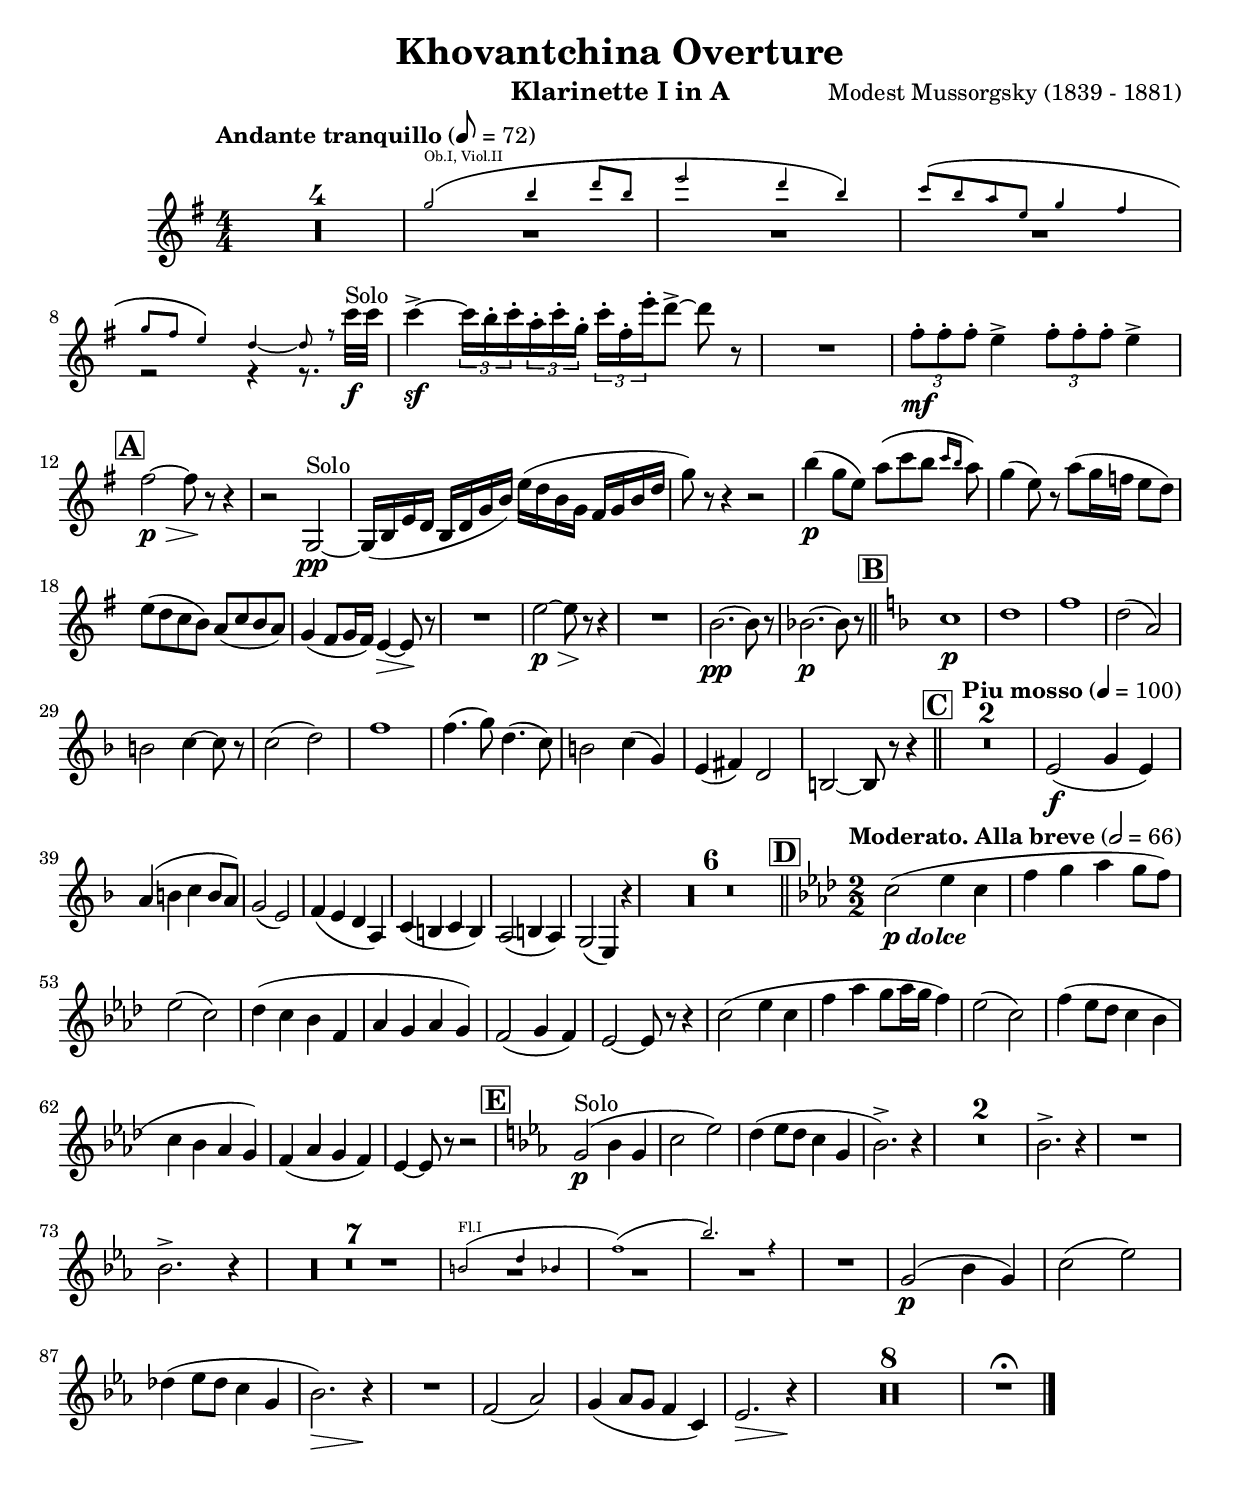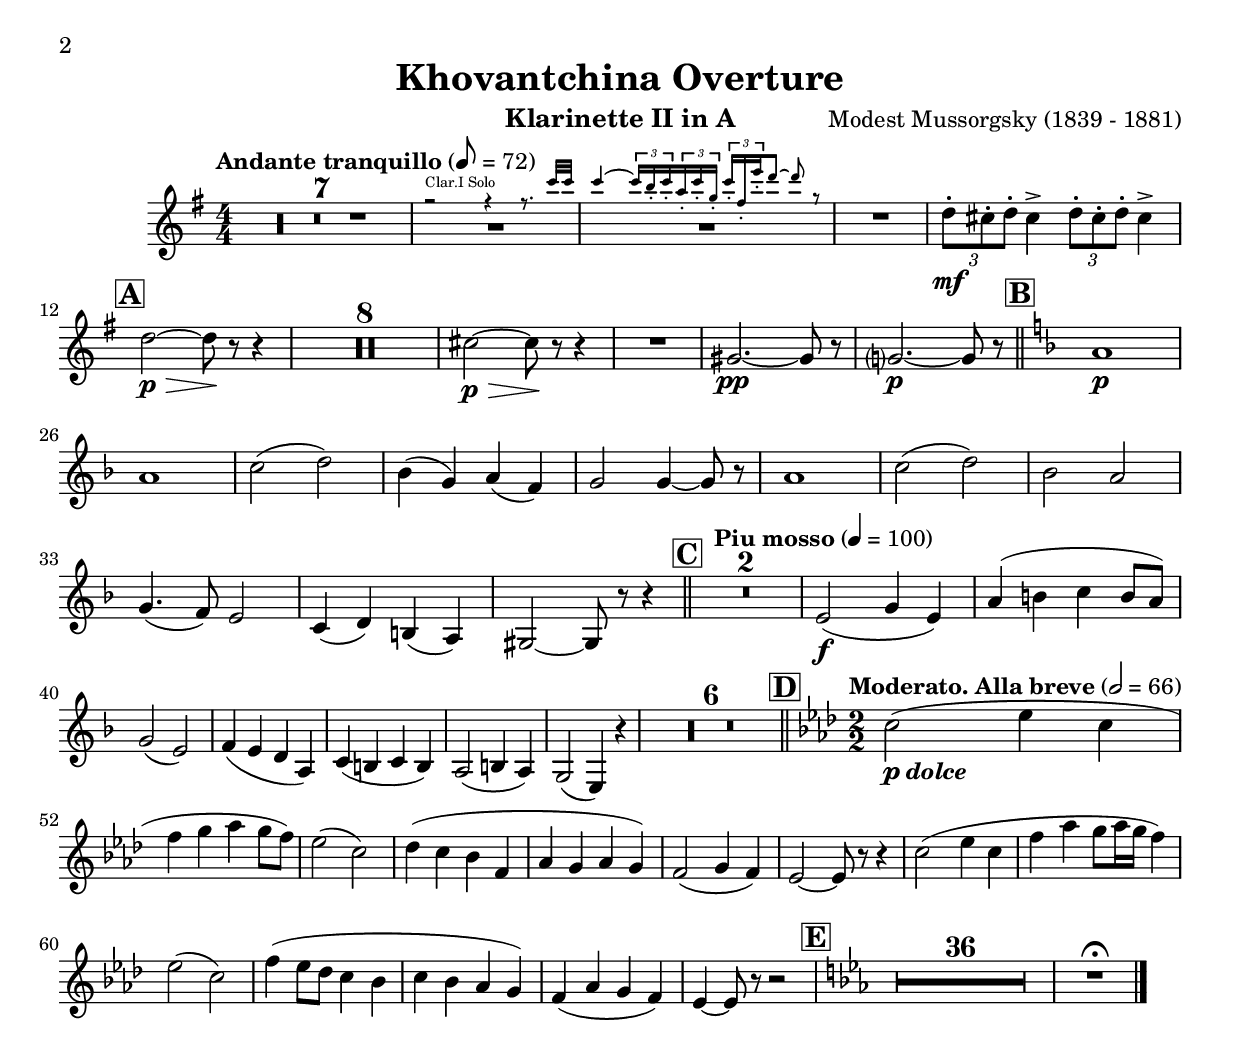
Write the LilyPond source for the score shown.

%{
%}

\version "2.18.2"
\language "deutsch"

\paper {
    top-margin = 10\mm
    bottom-margin = 10\mm
    left-margin = 10\mm
    right-margin = 10\mm
    ragged-last = ##t
}
  
\header{
  title = "Khovantchina Overture"
  subtitle = ""
  composer = "Modest Mussorgsky (1839 - 1881)"
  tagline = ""
}

% Adapt this for automatic line-breaks
mBreak = { \break }

% Useful snippets
pDolce = \markup { \dynamic p \italic \bold "dolce" }


clarinet_I_in_A_Music = {
  \relative c' {
    \transposition a
    \key g \major
    \numericTimeSignature
    \time 4/4
    \tempo "Andante tranquillo" 8 = 72

    % line 1
    R1*4
    <<
      {
       \override MultiMeasureRest.staff-position = #-2
        R1 |
        R1 |
        R1 |
        e2\rest e4\rest e8.\rest c''32\f^\markup { Solo } c |
        \revert MultiMeasureRest.staff-position
      }
      \new CueVoice {
        \set instrumentCueName = "Ob.I, Viol.II"
        \stemUp {
          g2^\( h4 d8 h |
          e2 d4 h\) |
          c8^\( h a e g4 fis4 |
          g8 fis e4\) d4~ d8 fis8\rest
        }
      }
    >>
    c'4->~\sf \tuplet 3/2 { c16 h-. c-. } \tuplet 3/2 { a-. c-. g-. } \tuplet 3/2 { c-. fis,-. e'-. } d8->~ d r8 |
    R1 |
    \tuplet 3/2 { fis,8-.\mf fis-. fis-. } e4-> \tuplet 3/2 { fis8-. fis-. fis-. } e4-> |
    \mBreak
    
    % line 2
    \mark #1
    fis2~\p\> fis8\! r8 r4 |
    r2 g,,\pp^\markup { Solo }~ |
    g16( h e d h d g h) e( d h g fis g h d |
    g8) r8 r4 r2 |
    h4\p( g8 e) a\( c h \grace { c16 h } a8 \) |
    g4( e8) r8 a8( g16 f e8 d)
    \mBreak
    
    % line 3
    e(d c h) a( c h a) |
    g4( fis8 g16 fis) e4~\> e8\! r8 |
    R1
    e'2\p\>~ e8\! r8 r4 |
    R1
    h2.\pp~ h8 r8 |
    b2.\p~ b8 r8 |
    \bar "||" \key f \major
    \mark #2
    c1\p |
    d |
    f |
    d2( a) |
    \mBreak
    
    % line 4
    h2 c4~c8 r8 |
    c2( d) |
    f1 |
    f4.( g8) d4.( c8) |
    h2 c4( g) |
    e( fis) d2 |
    h2~ h8 r8 r4
    \bar "||"
    \mark #3
    \tempo "Piu mosso" 4 = 100
    R1*2
    e2(\f g4 e4) |
    \mBreak
    
    % line 5 (start)
    a( h c h8 a) |
    g2( e2) |
    f4( e d a) |
    c( h c h) |
    a2( h4 a) |
    g2( e4) r4 |
    R1*6 |
    \bar "||"
    \mark #4
  }
}

clarinet_I_in_B_Music = {
  \relative c' {
    \transposition b
    \key as \major
    \numericTimeSignature
    \time 2/2
    \tempo "Moderato. Alla breve" 2 = 66
    
    % line 5 (continued)
    c'2(_\pDolce es4 c |
    f g as g8 f) |
    \mBreak
    
    % line 6
    es2( c) |
    des4( c b f |
    as g as g) |
    f2( g4 f) |
    es2~ es8 r8 r4 |
    c'2( es4 c |
    f as g8 as16 g f4) |
    es2( c) |
    f4( es8 des c4 b |
    \mBreak
    
    % line 7
    c b as g) |
    f( as g f) |
    es~ es8 r8 r2 |
    \mark #5
    \key es \major
    g2\p^\markup {Solo }( b4 g |
    c2 es) |
    d4( es8 d c4 g |
    b2.->) r4 |
    R1*2 |
    b2.-> r4 |
    R1 |
    \mBreak
    
    
    % line 8
    b2.-> r4 |
    R1*7 |
    <<
      {
       \override MultiMeasureRest.staff-position = #-2
        R1 |
        R1 |
        R1 |
        \revert MultiMeasureRest.staff-position
      }
      \new CueVoice {
        \set instrumentCueName = "Fl.I"
        \stemUp {
          h2^( d4 b |
          f'1)^( |
          b2.) f4\rest |
        }
      }
    >>
    R1 |
    g,2\p( b4 g) |
    c2( es) |
    \mBreak

    % line 9
    des4( es8 des c4 g |	% FIXME: d or des??
    b2.)\> r4\! |
    R1*1 |
    f2( as) |
    g4( as8 g f4 c) |
    es2.\> r4\! |
    R1*8 |
    R1\fermataMarkup
    \bar "|." |
  }
}

\addQuote "clarinet_I_in_A" { \clarinet_I_in_A_Music }

clarinet_II_in_A_Music = {
  \relative c' {
    \transposition a
    \key g \major
    \numericTimeSignature
    \time 4/4
    \tempo "Andante tranquillo" 8 = 72

    % line 1
    R1*7 |
    <<
      {
       \override MultiMeasureRest.staff-position = #-2
        R1 |
        R1 |
        \revert MultiMeasureRest.staff-position
      }
      \new CueVoice {
        \set instrumentCueName = "Clar.I Solo"
        \stemUp {
          f'2\rest f4\rest f8.\rest c'32 c |
          c4^~ \tuplet 3/2 { c16 h-. c-. } \tuplet 3/2 { a-. c-. g-. } \tuplet 3/2 { c-. fis,-. e'-. } d8^~ d g,8\rest |
        }
      }
    >>
    R1 |
    \tuplet 3/2 { d8-.\mf cis-. d-. } cis4-> \tuplet 3/2 { d8-. cis-. d-. } cis4-> |
    \mBreak

    % line 2
    \mark #1
    d2~\p\> d8\! r8 r4 |
    R1*8
    cis2\p\>~ cis8\! r8 r4 |
    R1
    gis2.\pp~ gis8 r8 |
    g2.\p~ g8 r8 |
    \bar "||" \key f \major
    \mark #2
    a1\p |
    \mBreak

    % line 3
    a |
    c2( d) |
    b4( g) a( f) |
    g2 g4~ g8 r8 |
    a1 |
    c2( d) |
    b a |
    \mBreak

    % line 4
    g4.( f8) e2
    c4( d) h( a) |
    gis2~ gis8 r8 r4
    \bar "||"
    \mark #3
    \tempo "Piu mosso" 4 = 100
    R1*2
    e'2(\f g4 e4) |
    a( h c h8 a) |
    \mBreak

    % line 5 (start)
    g2( e2) |
    f4( e d a) |
    c( h c h) |
    a2( h4 a) |
    g2( e4) r4 |
    R1*6 |
    \bar "||"
    \mark #4
  }
}

clarinet_II_in_B_Music = {
  \relative c' {
    \transposition b
    \key as \major
    \numericTimeSignature
    \time 2/2
    \tempo "Moderato. Alla breve" 2 = 66

    % line 5 (continued)
    c'2(_\pDolce es4 c |
    \mBreak

    % line 6
    f g as g8 f) |
    es2( c) |
    des4( c b f |
    as g as g) |
    f2( g4 f) |
    es2~ es8 r8 r4 |
    c'2( es4 c |
    f as g8 as16 g f4) |
    \mBreak

    % line 7
    es2( c) |
    f4( es8 des c4 b |
    c b as g) |
    f( as g f) |
    es~ es8 r8 r2 |
    \mark #5
    \key es \major
    R1*36 |
    R1\fermataMarkup
    \bar "|." |
  }
}

\bookpart {
  \header{
    instrument = "Klarinette I in A"
  }
  \score {
    \new Staff {
      \compressFullBarRests
      % Make grace notes smaller and more fragile
      $(add-grace-property 'Voice 'NoteHead 'font-size '-5)
      $(add-grace-property 'Voice 'Slur 'height-limit '0.5)
      $(add-grace-property 'Voice 'Flag 'font-size '-5)
      $(add-grace-property 'Voice 'Stem 'length '8)
      $(add-grace-property 'Voice 'Beam 'beam-thickness '0.3)
      $(add-grace-property 'Voice 'Beam 'length-fraction '0.5)
      $(add-grace-property 'Voice 'Beam 'shorten '1)
      \set Score.markFormatter = #format-mark-box-alphabet
      \override DynamicLineSpanner.staff-padding = #3
      \accidentalStyle Score.modern-cautionary
      \new Voice {
        {
          % \transpose b a
          \clarinet_I_in_A_Music
        }
        \clarinet_I_in_B_Music
      }
    }
  }
}

\bookpart {
  \header{
    instrument = "Klarinette II in A"
  }
  \score {
    \new Staff {
      \compressFullBarRests
      % Make grace notes smaller and more fragile
      $(add-grace-property 'Voice 'NoteHead 'font-size '-5)
      $(add-grace-property 'Voice 'Slur 'height-limit '0.5)
      $(add-grace-property 'Voice 'Flag 'font-size '-5)
      $(add-grace-property 'Voice 'Stem 'length '8)
      $(add-grace-property 'Voice 'Beam 'beam-thickness '0.3)
      $(add-grace-property 'Voice 'Beam 'length-fraction '0.5)
      $(add-grace-property 'Voice 'Beam 'shorten '1)
      \set Score.markFormatter = #format-mark-box-alphabet
      \override DynamicLineSpanner.staff-padding = #3
      \accidentalStyle Score.modern-cautionary
      \new Voice {
        {
          % \transpose b a
          \clarinet_II_in_A_Music
        }
        \clarinet_II_in_B_Music
      }
    }
  }
}
